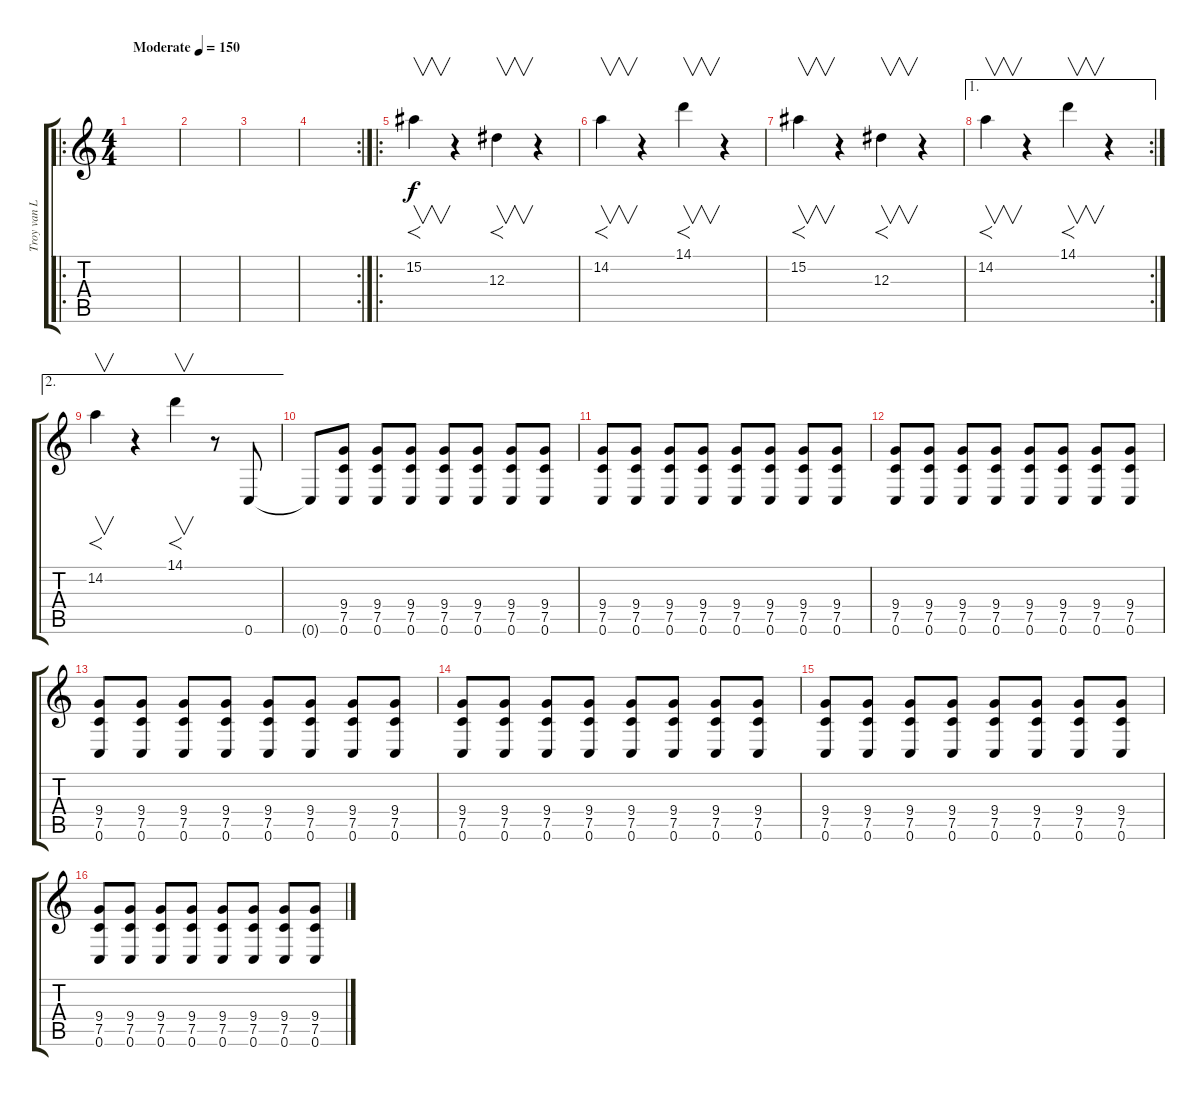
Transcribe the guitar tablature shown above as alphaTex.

\track ("Troy van Leeuwen" "Troy van L") {instrument distortionguitar}
\staff {score tabs}
\tuning (C4 G3 Eb3 Bb2 F2 C2) {hide}
\ro
\ts (4 4)
\tempo (150 "Moderate")
\clef g2
\ks c
|
|
|
\rc 2
|
\ro
15.2.4{f v} r.4 12.3.4{f v} r.4 |
14.2.4{f v} r.4 14.1.4{f v} r.4 |
15.2.4{f v} r.4 12.3.4{f v} r.4 |
\ae 1
\rc 2
14.2.4{f v} r.4 14.1.4{f v} r.4 |
\ae 2
14.2.4{f v} r.4 14.1.4{f v} r.8 0.6.8 |
0.6{t}.8 (9.4 7.5 0.6).8 (9.4 7.5 0.6).8 (9.4 7.5 0.6).8 (9.4 7.5 0.6).8 (9.4 7.5 0.6).8 (9.4 7.5 0.6).8 (9.4 7.5 0.6).8 |
(9.4 7.5 0.6).8 (9.4 7.5 0.6).8 (9.4 7.5 0.6).8 (9.4 7.5 0.6).8 (9.4 7.5 0.6).8 (9.4 7.5 0.6).8 (9.4 7.5 0.6).8 (9.4 7.5 0.6).8 |
(9.4 7.5 0.6).8 (9.4 7.5 0.6).8 (9.4 7.5 0.6).8 (9.4 7.5 0.6).8 (9.4 7.5 0.6).8 (9.4 7.5 0.6).8 (9.4 7.5 0.6).8 (9.4 7.5 0.6).8 |
(9.4 7.5 0.6).8 (9.4 7.5 0.6).8 (9.4 7.5 0.6).8 (9.4 7.5 0.6).8 (9.4 7.5 0.6).8 (9.4 7.5 0.6).8 (9.4 7.5 0.6).8 (9.4 7.5 0.6).8 |
(9.4 7.5 0.6).8 (9.4 7.5 0.6).8 (9.4 7.5 0.6).8 (9.4 7.5 0.6).8 (9.4 7.5 0.6).8 (9.4 7.5 0.6).8 (9.4 7.5 0.6).8 (9.4 7.5 0.6).8 |
(9.4 7.5 0.6).8 (9.4 7.5 0.6).8 (9.4 7.5 0.6).8 (9.4 7.5 0.6).8 (9.4 7.5 0.6).8 (9.4 7.5 0.6).8 (9.4 7.5 0.6).8 (9.4 7.5 0.6).8 |
(9.4 7.5 0.6).8 (9.4 7.5 0.6).8 (9.4 7.5 0.6).8 (9.4 7.5 0.6).8 (9.4 7.5 0.6).8 (9.4 7.5 0.6).8 (9.4 7.5 0.6).8 (9.4 7.5 0.6).8
